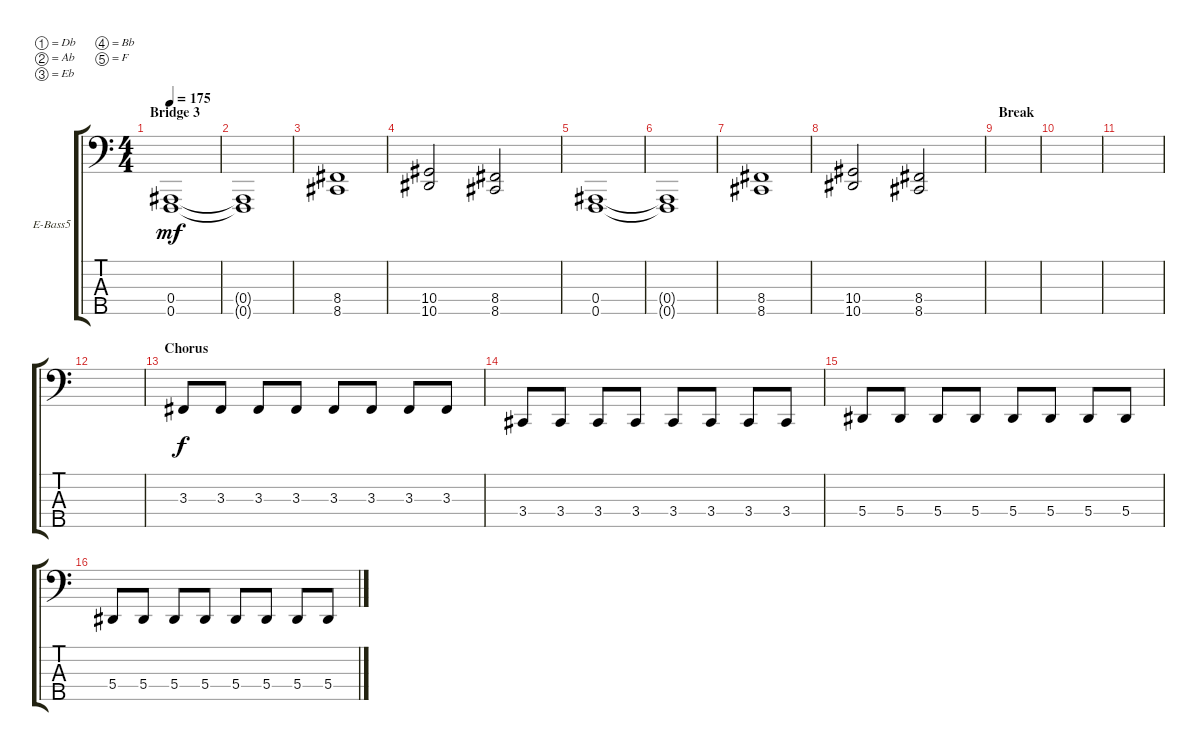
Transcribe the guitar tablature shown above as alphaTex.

\bracketExtendMode groupsimilarinstruments
\firstSystemTrackNameOrientation horizontal
\otherSystemsTrackNameOrientation horizontal
\track ("Jason White" "E-Bass5") {instrument electricbassfinger}
\staff {score tabs}
\tuning (Db2 Ab1 Eb1 Bb0 F0)
\ts (4 4)
\section ("" "Bridge 3")
\tempo 175
\clef f4
\ks c
(0.5 0.4).1{dy mf} |
(0.4{t} 0.5{t}).1 |
(8.5 8.4).1 |
(10.4 10.5).2 (8.4 8.5).2 |
(0.5 0.4).1 |
(0.4{t} 0.5{t}).1 |
(8.5 8.4).1 |
(10.4 10.5).2 (8.4 8.5).2 |
\section ("" "Break")
|
|
|
|
\section ("" "Chorus")
3.3.8{dy f} 3.3.8 3.3.8 3.3.8 3.3.8 3.3.8 3.3.8 3.3.8 |
3.4.8 3.4.8 3.4.8 3.4.8 3.4.8 3.4.8 3.4.8 3.4.8 |
5.4.8 5.4.8 5.4.8 5.4.8 5.4.8 5.4.8 5.4.8 5.4.8 |
5.4.8 5.4.8 5.4.8 5.4.8 5.4.8 5.4.8 5.4.8 5.4.8
